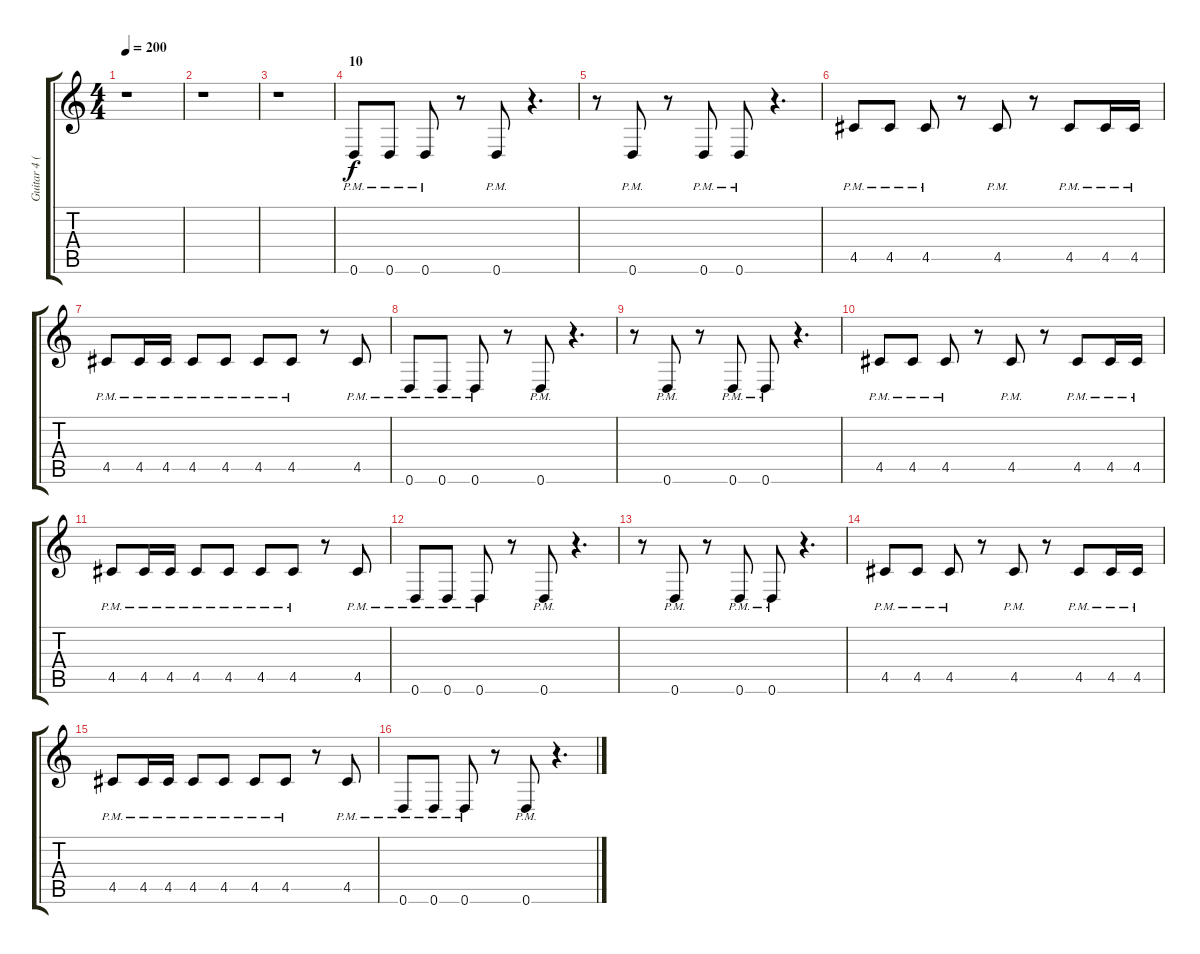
\track ("Guitar 4 (Distortion)" "Guitar 4 (") {instrument distortionguitar}
\staff {score tabs}
\tuning (E4 B3 G3 D3 A2 D2) {hide}
\ts (4 4)
\tempo 200
\clef g2
\ks c
r.1{dy f} |
r.1 |
r.1 |
\section ("" "10")
0.6{pm}.8 0.6{pm}.8 0.6{pm}.8 r.8 0.6{pm}.8 r.4{d} |
r.8 0.6{pm}.8 r.8 0.6{pm}.8 0.6{pm}.8 r.4{d} |
4.5{pm}.8 4.5{pm}.8 4.5{pm}.8 r.8 4.5{pm}.8 r.8 4.5{pm}.8 4.5{pm}.16 4.5{pm}.16 |
4.5{pm}.8 4.5{pm}.16 4.5{pm}.16 4.5{pm}.8 4.5{pm}.8 4.5{pm}.8 4.5{pm}.8 r.8 4.5{pm}.8 |
0.6{pm}.8 0.6{pm}.8 0.6{pm}.8 r.8 0.6{pm}.8 r.4{d} |
r.8 0.6{pm}.8 r.8 0.6{pm}.8 0.6{pm}.8 r.4{d} |
4.5{pm}.8 4.5{pm}.8 4.5{pm}.8 r.8 4.5{pm}.8 r.8 4.5{pm}.8 4.5{pm}.16 4.5{pm}.16 |
4.5{pm}.8 4.5{pm}.16 4.5{pm}.16 4.5{pm}.8 4.5{pm}.8 4.5{pm}.8 4.5{pm}.8 r.8 4.5{pm}.8 |
0.6{pm}.8 0.6{pm}.8 0.6{pm}.8 r.8 0.6{pm}.8 r.4{d} |
r.8 0.6{pm}.8 r.8 0.6{pm}.8 0.6{pm}.8 r.4{d} |
4.5{pm}.8 4.5{pm}.8 4.5{pm}.8 r.8 4.5{pm}.8 r.8 4.5{pm}.8 4.5{pm}.16 4.5{pm}.16 |
4.5{pm}.8 4.5{pm}.16 4.5{pm}.16 4.5{pm}.8 4.5{pm}.8 4.5{pm}.8 4.5{pm}.8 r.8 4.5{pm}.8 |
0.6{pm}.8{volume 0} 0.6{pm}.8 0.6{pm}.8 r.8 0.6{pm}.8 r.4{d}
